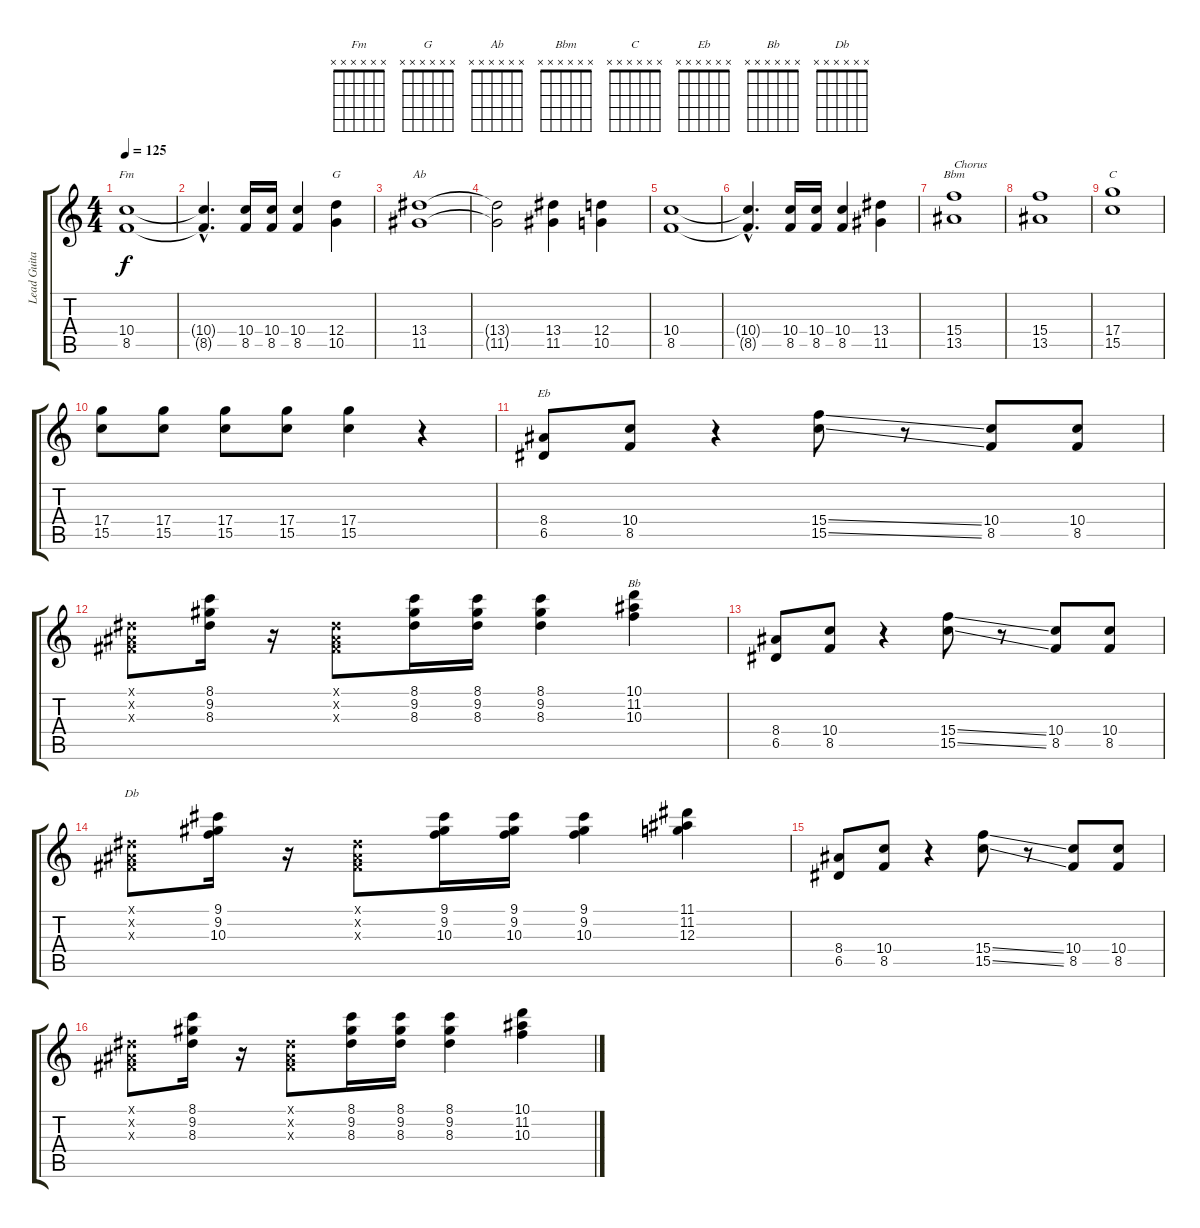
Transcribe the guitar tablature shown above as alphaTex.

\track ("Lead Guitar" "Lead Guita") {instrument distortionguitar}
\staff {score tabs}
\tuning (E4 B3 G3 D3 A2 E2) {hide}
\chord ("Fm" x x x x x x)
\chord ("G" x x x x x x)
\chord ("Ab" x x x x x x)
\chord ("Bbm" x x x x x x)
\chord ("C" x x x x x x)
\chord ("Eb" x x x x x x)
\chord ("Bb" x x x x x x)
\chord ("Db" x x x x x x)
\ts (4 4)
\tempo 125
\clef g2
\ks c
(10.4 8.5).1{ch "Fm" dy f} |
(10.4{hac t} 8.5{hac t}).4{d} (10.4 8.5).16 (10.4 8.5).16 (10.4 8.5).4 (12.4 10.5).4{ch "G"} |
(13.4 11.5).1{ch "Ab"} |
(13.4{t} 11.5{t}).2 (13.4 11.5).4 (12.4 10.5).4 |
(10.4 8.5).1 |
(10.4{hac t} 8.5{hac t}).4{d} (10.4 8.5).16 (10.4 8.5).16 (10.4 8.5).4 (13.4 11.5).4 |
(15.4 13.5).1{ch "Bbm" txt "Chorus"} |
(15.4 13.5).1 |
(17.4 15.5).1{ch "C"} |
(17.4 15.5).8 (17.4 15.5).8 (17.4 15.5).8 (17.4 15.5).8 (17.4 15.5).4 r.4 |
(8.4 6.5).8{ch "Eb"} (10.4 8.5).8 r.4 (15.4{ss} 15.5{ss}).8 r.8 (10.4 8.5).8 (10.4 8.5).8 |
(-1.1{x} -1.2{x} -1.3{x}).8 (8.1 9.2 8.3).16 r.16 (-1.1{x} -1.2{x} -1.3{x}).8 (8.1 9.2 8.3).16 (8.1 9.2 8.3).16 (8.1 9.2 8.3).4 (10.1 11.2 10.3).4{ch "Bb"} |
(8.4 6.5).8 (10.4 8.5).8 r.4 (15.4{ss} 15.5{ss}).8 r.8 (10.4 8.5).8 (10.4 8.5).8 |
(-1.1{x} -1.2{x} -1.3{x}).8{ch "Db"} (9.1 9.2 10.3).16 r.16 (-1.1{x} -1.2{x} -1.3{x}).8 (9.1 9.2 10.3).16 (9.1 9.2 10.3).16 (9.1 9.2 10.3).4 (11.1 11.2 12.3).4 |
(8.4 6.5).8 (10.4 8.5).8 r.4 (15.4{ss} 15.5{ss}).8 r.8 (10.4 8.5).8 (10.4 8.5).8 |
(-1.1{x} -1.2{x} -1.3{x}).8 (8.1 9.2 8.3).16 r.16 (-1.1{x} -1.2{x} -1.3{x}).8 (8.1 9.2 8.3).16 (8.1 9.2 8.3).16 (8.1 9.2 8.3).4 (10.1 11.2 10.3).4
